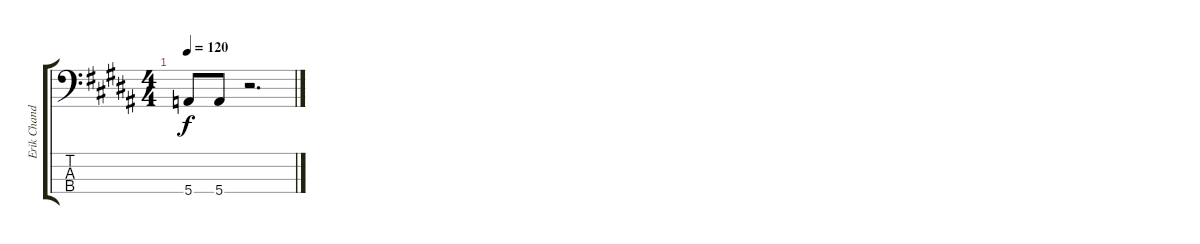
\track ("Erik Chandler - Bass" "Erik Chand") {instrument electricbasspick}
\staff {score tabs}
\tuning (G2 D2 A1 E1) {hide}
\ts (4 4)
\tempo 120
\clef f4
\ks b
5.4.8{dy f} 5.4.8 r.2{d}
